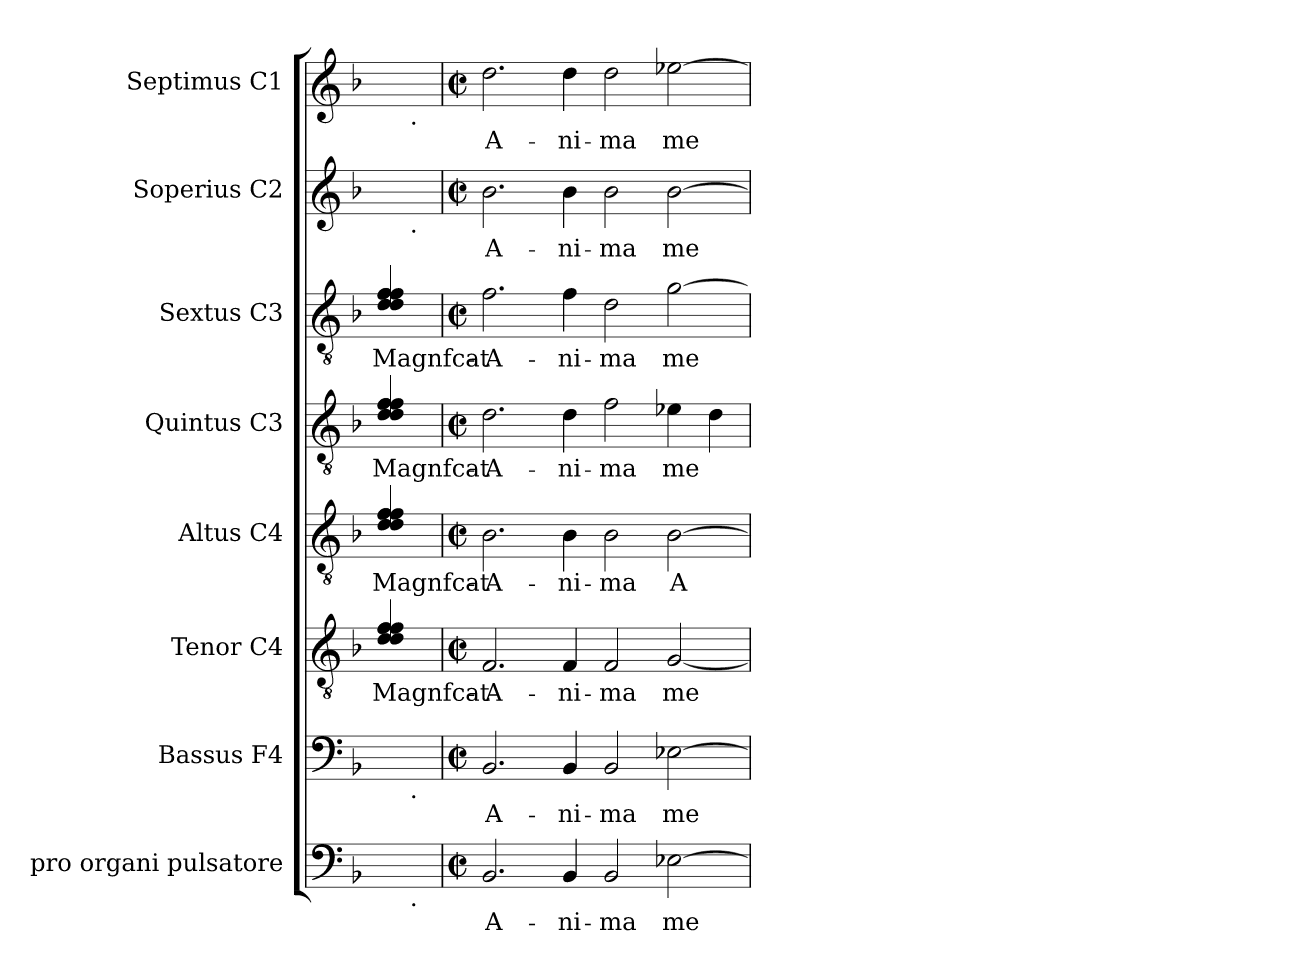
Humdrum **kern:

**kern	**text	**kern	**text	**kern	**text	**kern	**text	**kern	**text	**kern	**text	**kern	**text	**kern	**text
*part8	*part8	*part7	*part7	*part6	*part6	*part5	*part5	*part4	*part4	*part3	*part3	*part2	*part2	*part1	*part1
*staff8	*staff8	*staff7	*staff7	*staff6	*staff6	*staff5	*staff5	*staff4	*staff4	*staff3	*staff3	*staff2	*staff2	*staff1	*staff1
*I"pro organi  pulsatore	*	*I"Bassus  F4	*	*I"Tenor  C4	*	*I"Altus  C4	*	*I"Quintus  C3	*	*I"Sextus  C3	*	*I"Soperius  C2	*	*I"Septimus  C1	*
!!LO:PB:g=z
*stria5	*	*stria5	*	*stria5	*	*stria5	*	*stria5	*	*stria5	*	*stria5	*	*stria5	*
*clefF4	*	*clefF4	*	*clefGv2	*	*clefGv2	*	*clefGv2	*	*clefGv2	*	*clefG2	*	*clefG2	*
*k[b-]	*	*k[b-]	*	*k[b-]	*	*k[b-]	*	*k[b-]	*	*k[b-]	*	*k[b-]	*	*k[b-]	*
*F:	*	*F:	*	*F:	*	*F:	*	*F:	*	*F:	*	*F:	*	*F:	*
=1	=1	=1	=1	=1	=1	=1	=1	=1	=1	=1	=1	=1	=1	=1	=1
!	!	!	!	!	!LO:LY:b:cj	!	!LO:LY:b:cj	!	!LO:LY:b:cj	!	!LO:LY:b:cj	!	!	!	!
8ryy	.	8ryy	.	4f/ 4f/ 4f/ 4d/ 4d/	Magnfcat-	4f/ 4f/ 4f/ 4d/ 4d/	Magnfcat-	4f/ 4f/ 4f/ 4d/ 4d/	Magnfcat-	4f/ 4f/ 4f/ 4d/ 4d/	Magnfcat-	8ryy	.	8ryy	.
!	!	!	!	!	!	!	!	!	!	!	!	!	!	!LO:TX:b:t=.	!
!	!	!	!	!	!	!	!	!	!	!	!	!LO:TX:b:t=.	!	!	!
!	!	!LO:TX:b:t=.	!	!	!	!	!	!	!	!	!	!	!	!	!
!LO:TX:b:t=.	!	!	!	!	!	!	!	!	!	!	!	!	!	!	!
8ryy	.	8ryy	.	.	.	.	.	.	.	.	.	8ryy	.	8ryy	.
=2	=2	=2	=2	=2	=2	=2	=2	=2	=2	=2	=2	=2	=2	=2	=2
*M2/2	*	*M2/2	*	*M2/2	*	*M2/2	*	*M2/2	*	*M2/2	*	*M2/2	*	*M2/2	*
*met(c|)	*	*met(c|)	*	*met(c|)	*	*met(c|)	*	*met(c|)	*	*met(c|)	*	*met(c|)	*	*met(c|)	*
!	!LO:LY:a:cj	!	!LO:LY:b:cj	!	!LO:LY:b:cj	!	!LO:LY:b:cj	!	!LO:LY:b:cj	!	!LO:LY:b:cj	!	!LO:LY:b:cj	!	!LO:LY:b:cj
2.BB-/	A-	2.BB-/	A-	2.F/	-A-	2.B-\	-A-	2.d\	-A-	2.f\	-A-	2.b-\	A-	2.dd\	A-
!	!LO:LY:a:cj	!	!LO:LY:b:cj	!	!LO:LY:b:cj	!	!LO:LY:b:cj	!	!LO:LY:b:cj	!	!LO:LY:b:cj	!	!LO:LY:b:cj	!	!LO:LY:b:cj
4BB-/	-ni-	4BB-/	-ni-	4F/	-ni-	4B-\	-ni-	4d\	-ni-	4f\	-ni-	4b-\	-ni-	4dd\	-ni-
!	!LO:LY:a:cj	!	!LO:LY:b:cj	!	!LO:LY:b:cj	!	!LO:LY:b:cj	!	!LO:LY:b:cj	!	!LO:LY:b:cj	!	!LO:LY:b:cj	!	!LO:LY:b:cj
2BB-/	-ma	2BB-/	-ma	2F/	-ma	2B-\	-ma	2f\	-ma	2d\	-ma	2b-\	-ma	2dd\	-ma
!	!LO:LY:a:cj	!	!LO:LY:b:cj	!	!LO:LY:b:cj	!	!LO:LY:b:cj	!	!LO:LY:b:cj	!	!LO:LY:b:cj	!	!LO:LY:b:cj	!	!LO:LY:b:cj
[>2E-X\	me-	[>2E-X\	me-	[<2G/	me-	[>2B-\	A-	4e-X\	me-	[>2g\	me-	[>2b-\	me-	[>2ee-X\	me-
!	!	!	!	!	!	!	!	!	!LO:LY:b:cj	!	!	!	!	!	!
.	.	.	.	.	.	.	.	4d\	--	.	.	.	.	.	.
=	=	=	=	=	=	=	=	=	=	=	=	=	=	=	=
*-	*-	*-	*-	*-	*-	*-	*-	*-	*-	*-	*-	*-	*-	*-	*-
